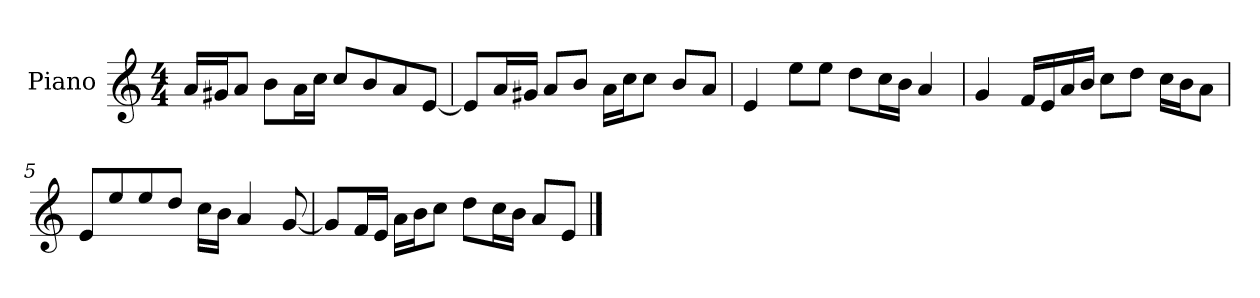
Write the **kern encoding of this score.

**kern
*part1
*staff1
*I"Piano
*I'P-no
*clefG2
*k[]
*M4/4
*MM90
=1
16a/LL
16g#X/J
8a/J
8b\L
16a\L
16cc\JJ
8cc/L
8b/
8a/
[8e/J
=2
8e/L]
16a/L
16g#X/JJ
8a/L
8b/J
16a\LL
16cc\J
8cc\J
8b/L
8a/J
=3
4e/
8ee\L
8ee\J
8dd\L
16cc\L
16b\JJ
4a/
=4
4g/
16f/LL
16e/
16a/
16b/JJ
8cc\L
8dd\J
16cc\LL
16b\J
8a\J
!!LO:LB:g=z
=5
8e/L
8ee/
8ee/
8dd/J
16cc\LL
16b\JJ
4a/
[8g/
=6
8g/L]
16f/L
16e/JJ
16a\LL
16b\J
8cc\J
8dd\L
16cc\L
16b\JJ
8a/L
8e/J
==
*-
